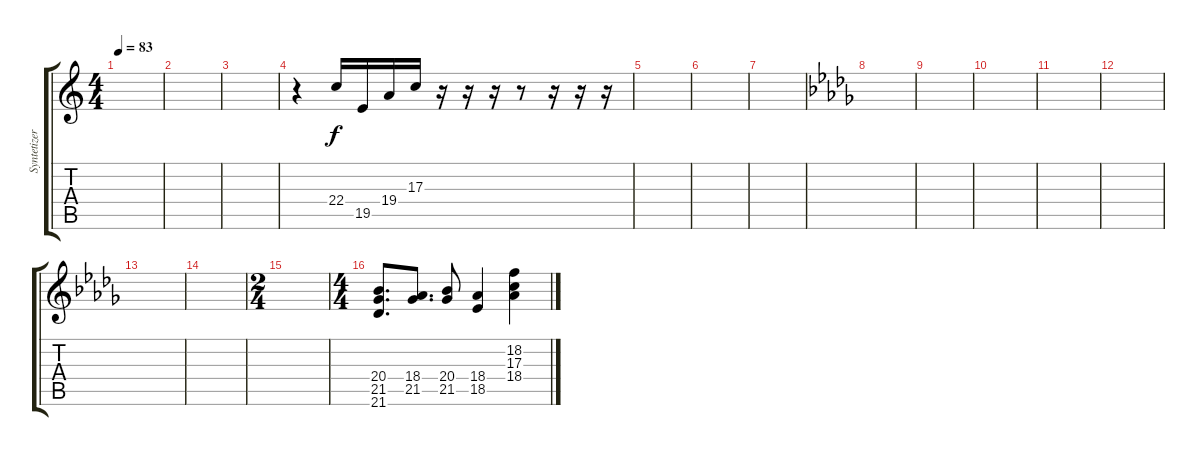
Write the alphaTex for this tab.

\track ("Syntetizer" "Syntetizer") {instrument electricgrandpiano}
\staff {score tabs}
\tuning (E4 B3 G3 D3 A2 E2) {hide}
\ts (4 4)
\tempo 83
\clef g2
\ks c
|
|
|
r.4 22.4.16 19.5.16 19.4.16 17.3.16 r.16 r.16 r.16 r.8 r.16 r.16 r.16 |
|
|
|
\ks db
|
|
|
|
|
|
|
\ts (2 4)
|
\ts (4 4)
(20.4 21.5 21.6).8{d} (18.4 21.5).8{d} (20.4 21.5).8 (18.4 18.5).4 (18.2 17.3 18.4).4
